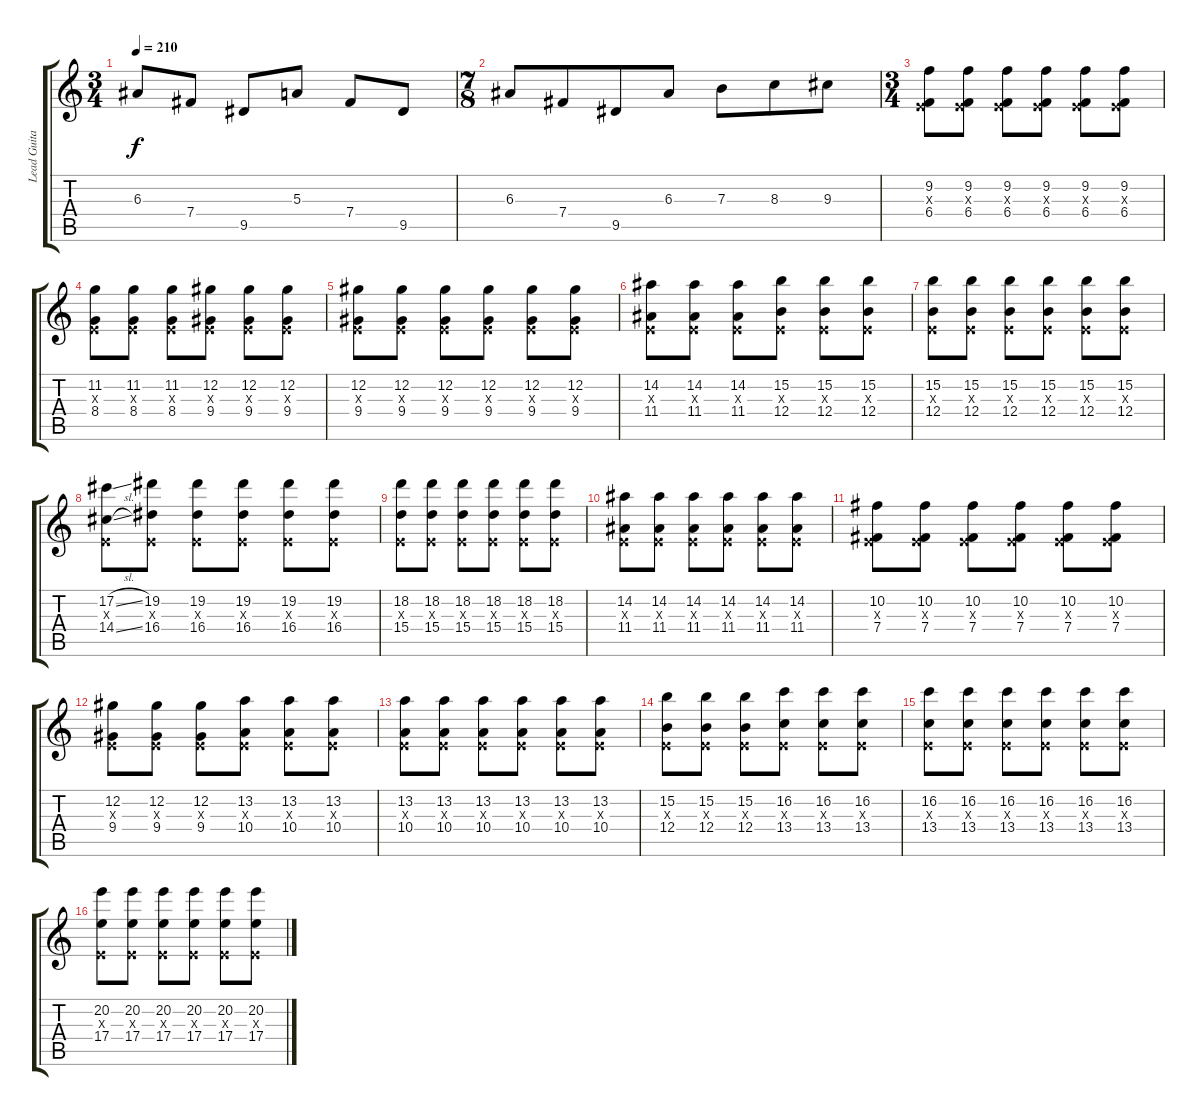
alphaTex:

\track ("Lead Guitar" "Lead Guita") {instrument distortionguitar}
\staff {score tabs}
\tuning (Db4 Ab3 E3 B2 Gb2 B1) {hide}
\ts (3 4)
\tempo 210
\clef g2
\ks c
6.3.8{dy f} 7.4.8 9.5.8 5.3.8 7.4.8 9.5.8 |
\ts (7 8)
6.3.8 7.4.8 9.5.8 6.3.8 7.3.8 8.3.8 9.3.8 |
\ts (3 4)
(9.2 0.3{x} 6.4).8 (9.2 0.3{x} 6.4).8 (9.2 0.3{x} 6.4).8 (9.2 0.3{x} 6.4).8 (9.2 0.3{x} 6.4).8 (9.2 0.3{x} 6.4).8 |
(11.2 0.3{x} 8.4).8 (11.2 0.3{x} 8.4).8 (11.2 0.3{x} 8.4).8 (12.2 0.3{x} 9.4).8 (12.2 0.3{x} 9.4).8 (12.2 0.3{x} 9.4).8 |
(12.2 0.3{x} 9.4).8 (12.2 0.3{x} 9.4).8 (12.2 0.3{x} 9.4).8 (12.2 0.3{x} 9.4).8 (12.2 0.3{x} 9.4).8 (12.2 0.3{x} 9.4).8 |
(14.2 0.3{x} 11.4).8 (14.2 0.3{x} 11.4).8 (14.2 0.3{x} 11.4).8 (15.2 0.3{x} 12.4).8 (15.2 0.3{x} 12.4).8 (15.2 0.3{x} 12.4).8 |
(15.2 0.3{x} 12.4).8 (15.2 0.3{x} 12.4).8 (15.2 0.3{x} 12.4).8 (15.2 0.3{x} 12.4).8 (15.2 0.3{x} 12.4).8 (15.2 0.3{x} 12.4).8 |
(17.2{sl} 0.3{x} 14.4{sl}).8 (19.2 0.3{x} 16.4).8 (19.2 0.3{x} 16.4).8 (19.2 0.3{x} 16.4).8 (19.2 0.3{x} 16.4).8 (19.2 0.3{x} 16.4).8 |
(18.2 0.3{x} 15.4).8 (18.2 0.3{x} 15.4).8 (18.2 0.3{x} 15.4).8 (18.2 0.3{x} 15.4).8 (18.2 0.3{x} 15.4).8 (18.2 0.3{x} 15.4).8 |
(14.2 0.3{x} 11.4).8 (14.2 0.3{x} 11.4).8 (14.2 0.3{x} 11.4).8 (14.2 0.3{x} 11.4).8 (14.2 0.3{x} 11.4).8 (14.2 0.3{x} 11.4).8 |
(10.2 0.3{x} 7.4).8 (10.2 0.3{x} 7.4).8 (10.2 0.3{x} 7.4).8 (10.2 0.3{x} 7.4).8 (10.2 0.3{x} 7.4).8 (10.2 0.3{x} 7.4).8 |
(12.2 0.3{x} 9.4).8 (12.2 0.3{x} 9.4).8 (12.2 0.3{x} 9.4).8 (13.2 0.3{x} 10.4).8 (13.2 0.3{x} 10.4).8 (13.2 0.3{x} 10.4).8 |
(13.2 0.3{x} 10.4).8 (13.2 0.3{x} 10.4).8 (13.2 0.3{x} 10.4).8 (13.2 0.3{x} 10.4).8 (13.2 0.3{x} 10.4).8 (13.2 0.3{x} 10.4).8 |
(15.2 0.3{x} 12.4).8 (15.2 0.3{x} 12.4).8 (15.2 0.3{x} 12.4).8 (16.2 0.3{x} 13.4).8 (16.2 0.3{x} 13.4).8 (16.2 0.3{x} 13.4).8 |
(16.2 0.3{x} 13.4).8 (16.2 0.3{x} 13.4).8 (16.2 0.3{x} 13.4).8 (16.2 0.3{x} 13.4).8 (16.2 0.3{x} 13.4).8 (16.2 0.3{x} 13.4).8 |
(20.2 0.3{x} 17.4).8 (20.2 0.3{x} 17.4).8 (20.2 0.3{x} 17.4).8 (20.2 0.3{x} 17.4).8 (20.2 0.3{x} 17.4).8 (20.2 0.3{x} 17.4).8
